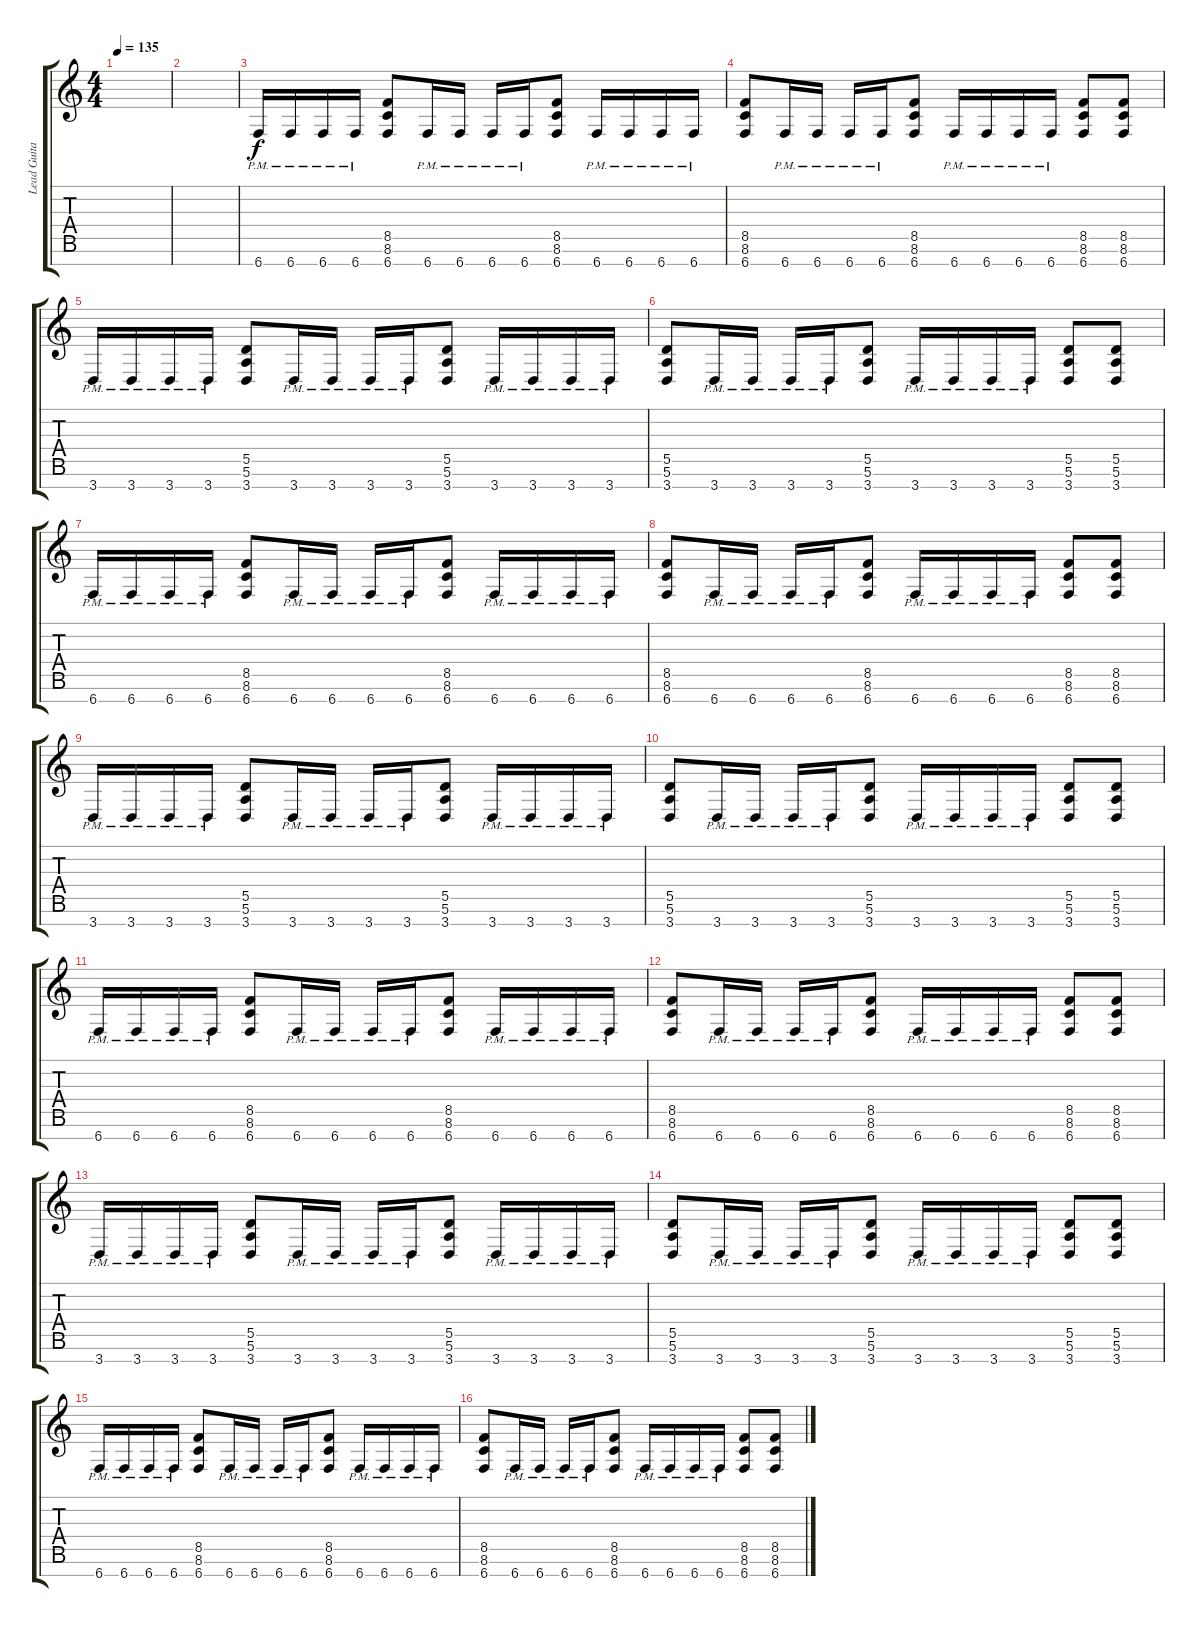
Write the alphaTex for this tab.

\track ("Lead Guitar II" "Lead Guita") {instrument distortionguitar}
\staff {score tabs}
\tuning (E4 B3 G3 D3 A2 E2 B1) {hide}
\ts (4 4)
\tempo 135
\clef g2
\ks c
|
|
6.7{pm}.16{volume 12 balance 5 instrument distortionguitar} 6.7{pm}.16 6.7{pm}.16 6.7{pm}.16 (8.5 8.6 6.7).8 6.7{pm}.16 6.7{pm}.16 6.7{pm}.16 6.7{pm}.16 (8.5 8.6 6.7).8 6.7{pm}.16 6.7{pm}.16 6.7{pm}.16 6.7{pm}.16 |
(8.5 8.6 6.7).8{instrument distortionguitar} 6.7{pm}.16 6.7{pm}.16 6.7{pm}.16 6.7{pm}.16 (8.5 8.6 6.7).8 6.7{pm}.16 6.7{pm}.16 6.7{pm}.16 6.7{pm}.16 (8.5 8.6 6.7).8 (8.5 8.6 6.7).8 |
3.7{pm}.16{instrument distortionguitar} 3.7{pm}.16 3.7{pm}.16 3.7{pm}.16 (5.5 5.6 3.7).8 3.7{pm}.16 3.7{pm}.16 3.7{pm}.16 3.7{pm}.16 (5.5 5.6 3.7).8 3.7{pm}.16 3.7{pm}.16 3.7{pm}.16 3.7{pm}.16 |
(5.5 5.6 3.7).8{instrument distortionguitar} 3.7{pm}.16 3.7{pm}.16 3.7{pm}.16 3.7{pm}.16 (5.5 5.6 3.7).8 3.7{pm}.16 3.7{pm}.16 3.7{pm}.16 3.7{pm}.16 (5.5 5.6 3.7).8 (5.5 5.6 3.7).8 |
6.7{pm}.16{instrument distortionguitar} 6.7{pm}.16 6.7{pm}.16 6.7{pm}.16 (8.5 8.6 6.7).8 6.7{pm}.16 6.7{pm}.16 6.7{pm}.16 6.7{pm}.16 (8.5 8.6 6.7).8 6.7{pm}.16 6.7{pm}.16 6.7{pm}.16 6.7{pm}.16 |
(8.5 8.6 6.7).8{instrument distortionguitar} 6.7{pm}.16 6.7{pm}.16 6.7{pm}.16 6.7{pm}.16 (8.5 8.6 6.7).8 6.7{pm}.16 6.7{pm}.16 6.7{pm}.16 6.7{pm}.16 (8.5 8.6 6.7).8 (8.5 8.6 6.7).8 |
3.7{pm}.16{instrument distortionguitar} 3.7{pm}.16 3.7{pm}.16 3.7{pm}.16 (5.5 5.6 3.7).8 3.7{pm}.16 3.7{pm}.16 3.7{pm}.16 3.7{pm}.16 (5.5 5.6 3.7).8 3.7{pm}.16 3.7{pm}.16 3.7{pm}.16 3.7{pm}.16 |
(5.5 5.6 3.7).8{instrument distortionguitar} 3.7{pm}.16 3.7{pm}.16 3.7{pm}.16 3.7{pm}.16 (5.5 5.6 3.7).8 3.7{pm}.16 3.7{pm}.16 3.7{pm}.16 3.7{pm}.16 (5.5 5.6 3.7).8 (5.5 5.6 3.7).8 |
6.7{pm}.16{balance 5 instrument distortionguitar} 6.7{pm}.16 6.7{pm}.16 6.7{pm}.16 (8.5 8.6 6.7).8 6.7{pm}.16 6.7{pm}.16 6.7{pm}.16 6.7{pm}.16 (8.5 8.6 6.7).8 6.7{pm}.16 6.7{pm}.16 6.7{pm}.16 6.7{pm}.16 |
(8.5 8.6 6.7).8{instrument distortionguitar} 6.7{pm}.16 6.7{pm}.16 6.7{pm}.16 6.7{pm}.16 (8.5 8.6 6.7).8 6.7{pm}.16 6.7{pm}.16 6.7{pm}.16 6.7{pm}.16 (8.5 8.6 6.7).8 (8.5 8.6 6.7).8 |
3.7{pm}.16{instrument distortionguitar} 3.7{pm}.16 3.7{pm}.16 3.7{pm}.16 (5.5 5.6 3.7).8 3.7{pm}.16 3.7{pm}.16 3.7{pm}.16 3.7{pm}.16 (5.5 5.6 3.7).8 3.7{pm}.16 3.7{pm}.16 3.7{pm}.16 3.7{pm}.16 |
(5.5 5.6 3.7).8{instrument distortionguitar} 3.7{pm}.16 3.7{pm}.16 3.7{pm}.16 3.7{pm}.16 (5.5 5.6 3.7).8 3.7{pm}.16 3.7{pm}.16 3.7{pm}.16 3.7{pm}.16 (5.5 5.6 3.7).8 (5.5 5.6 3.7).8 |
6.7{pm}.16{instrument distortionguitar} 6.7{pm}.16 6.7{pm}.16 6.7{pm}.16 (8.5 8.6 6.7).8 6.7{pm}.16 6.7{pm}.16 6.7{pm}.16 6.7{pm}.16 (8.5 8.6 6.7).8 6.7{pm}.16 6.7{pm}.16 6.7{pm}.16 6.7{pm}.16 |
(8.5 8.6 6.7).8{instrument distortionguitar} 6.7{pm}.16 6.7{pm}.16 6.7{pm}.16 6.7{pm}.16 (8.5 8.6 6.7).8 6.7{pm}.16 6.7{pm}.16 6.7{pm}.16 6.7{pm}.16 (8.5 8.6 6.7).8 (8.5 8.6 6.7).8
